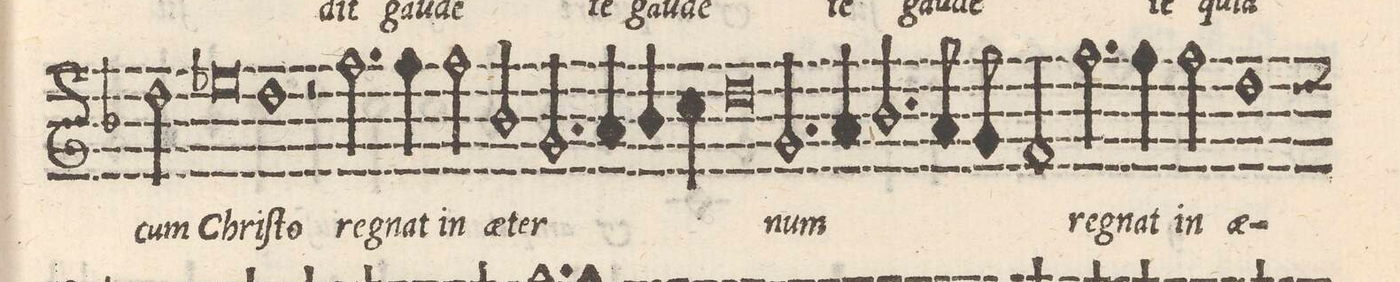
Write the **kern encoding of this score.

**kern	**text
*I"CANTUS	*
*clefG2	*
*k[b-]	*
*met(C|)	*
*M2/2	*
*custos:dd	*
2dd\	cum
=52-	=52-
0ee-X	Chri-
=53-	=53-
=54-	=54-
1dd	ſto
=55-	=55-
2r	.
2.ff\	re-
=56-	=56-
4ff\	-gnat
2ff\	in
=57-	=57-
2b-/	ae-
2.g/	-ter-
=58-	=58-
4a/	.
4b-/	.
4cc\	.
=59-	=59-
0dd	.
=60-	=60-
=61-	=61-
2.g/	-num
4a/	.
=62-	=62-
2.b-/	.
8a/	.
8g/	.
=63-	=63-
2f/	.
2.ff\	re-
=64-	=64-
4ff\	-gnat
2ff\	in
=65-	=65-
1dd	ae-
*-	*-
